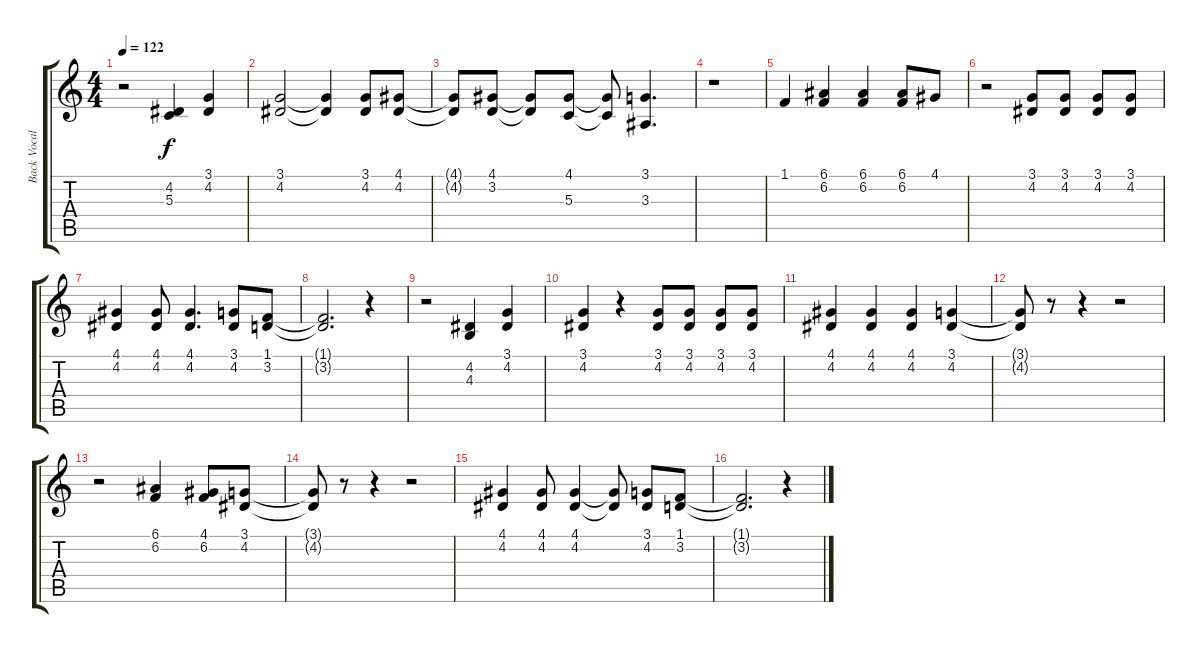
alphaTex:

\track ("Back Vocal" "Back Vocal") {instrument tenorsax}
\staff {score tabs}
\tuning (E4 B3 G3 D3 A2 E2) {hide}
\ts (4 4)
\tempo 122
\clef g2
\ks c
r.2{dy f} (4.2 5.3).4 (3.1 4.2).4 |
(3.1 4.2).2 (3.1{t} 4.2{t}).4 (3.1 4.2).8 (4.1 4.2).8 |
(4.1{t} 4.2{t}).8 (4.1 3.2).8 (4.1{t} 3.2{t}).8 (4.1 5.3).8 (4.1{t} 5.3{t}).8 (3.1 3.3).4{d} |
r.1 |
1.1.4 (6.1 6.2).4 (6.1 6.2).4 (6.1 6.2).8 4.1.8 |
r.2 (3.1 4.2).8 (3.1 4.2).8 (3.1 4.2).8 (3.1 4.2).8 |
(4.1 4.2).4 (4.1 4.2).8 (4.1 4.2).4{d} (3.1 4.2).8 (1.1 3.2).8 |
(1.1{t} 3.2{t}).2{d} r.4 |
r.2 (4.2 4.3).4 (3.1 4.2).4 |
(3.1 4.2).4 r.4 (3.1 4.2).8 (3.1 4.2).8 (3.1 4.2).8 (3.1 4.2).8 |
(4.1 4.2).4 (4.1 4.2).4 (4.1 4.2).4 (3.1 4.2).4 |
(3.1{t} 4.2{t}).8 r.8 r.4 r.2 |
r.2 (6.1 6.2).4 (4.1 6.2).8 (3.1 4.2).8 |
(3.1{t} 4.2{t}).8 r.8 r.4 r.2 |
(4.1 4.2).4 (4.1 4.2).8 (4.1 4.2).4 (4.1{t} 4.2{t}).8 (3.1 4.2).8 (1.1 3.2).8 |
(1.1{t} 3.2{t}).2{d} r.4
